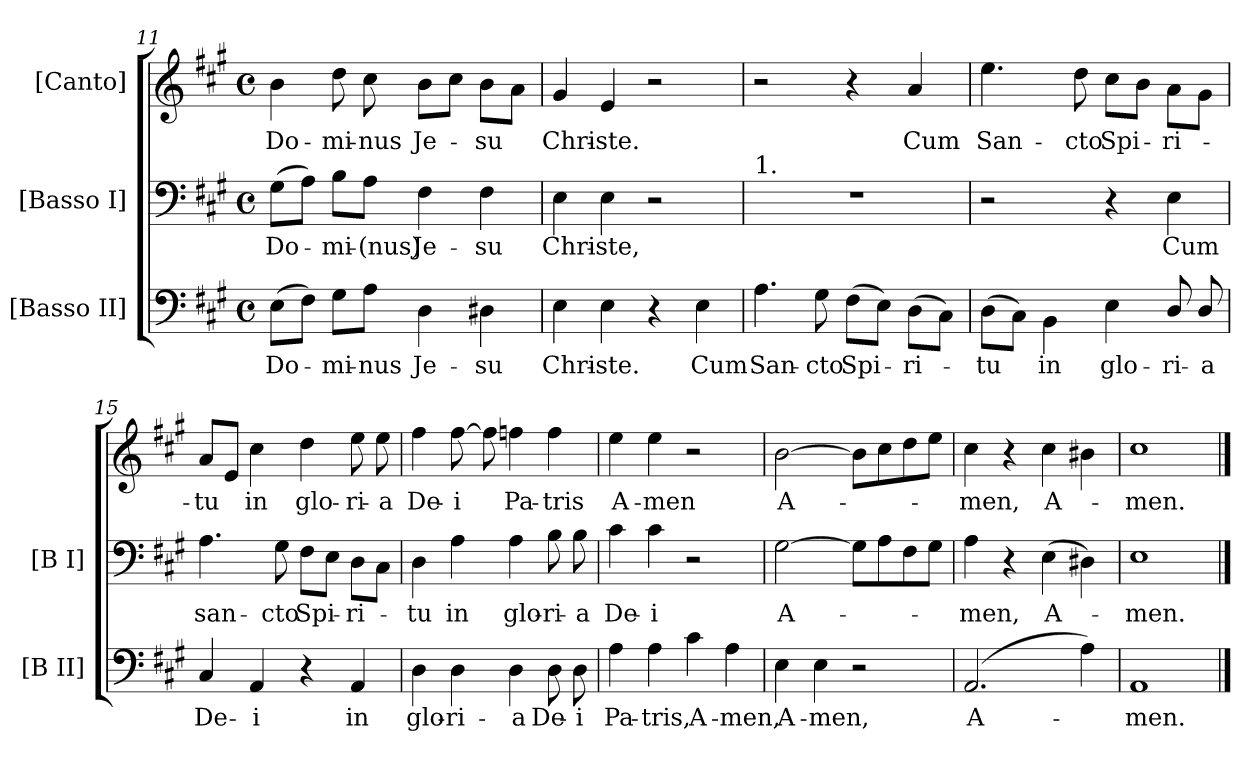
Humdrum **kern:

**kern	**text	**kern	**text	**kern	**text
*part3	*part3	*part2	*part2	*part1	*part1
*staff3	*staff3	*staff2	*staff2	*staff1	*staff1
*I"[Basso II]	*	*I"[Basso I]	*	*I"[Canto]	*
*I'[B II]	*	*I'[B I]	*	*	*
*clefF4	*	*clefF4	*	*clefG2	*
*	*	*	*	*ITrd7c12	*
*k[f#c#g#]	*	*k[f#c#g#]	*	*k[f#c#g#]	*
*A:	*	*A:	*	*A:	*
*M4/4	*	*M4/4	*	*M4/4	*
*met(c)	*	*met(c)	*	*met(c)	*
=11	=11	=11	=11	=11	=11
(8E\L	Do-	(8G#\L	Do-	4B\	Do-
8F#\J)	.	8A\J)	.	.	.
8G#\L	-mi-	8B\L	-mi-	8d\	-mi-
8A\J	-nus	8A\J	-(nus)	8c#\	-nus
4D\	Je-	4F#\	Je-	8B\L	Je-
.	.	.	.	8c#\J	.
4D#X\	-su	4F#\	-su	8B\L	-su
.	.	.	.	8A\J	.
=12	=12	=12	=12	=12	=12
4E\	Chri-	4E\	Chri-	4G#/	Chri-
4E\	-ste.	4E\	-ste,	4E/	-ste.
4r	.	2r	.	2r	.
4E\	Cum	.	.	.	.
=13	=13	=13	=13	=13	=13
!	!	!LO:TX:a:t=1.	!	!	!
4.A\	San-	1r	.	2r	.
8G#\	-cto	.	.	.	.
(8F#\L	Spi-	.	.	4r	.
8E\J)	.	.	.	.	.
(8D\L	-ri-	.	.	4A/	Cum
8C#\J)	.	.	.	.	.
=14	=14	=14	=14	=14	=14
(8D\L	-tu	2r	.	4.e\	San-
8C#\J)	.	.	.	.	.
4BB\	in	.	.	.	.
.	.	.	.	8d\	-cto
4E\	glo-	4r	.	8c#\L	Spi-
.	.	.	.	8B\J	.
8D/	-ri-	4E\	Cum	8A\L	-ri-
8D/	-a	.	.	8G#\J	.
=15	=15	=15	=15	=15	=15
4C#/	De-	4.A\	san-	8A/L	-tu
.	.	.	.	8E/J	.
4AA/	-i	.	.	4c#\	in
.	.	8G#\	-cto	.	.
4r	.	8F#\L	Spi-	4d\	glo-
.	.	8E\J	.	.	.
4AA/	in	8D\L	-ri-	8e\	-ri-
.	.	8C#\J	.	8e\	-a
=16	=16	=16	=16	=16	=16
4D\	glo-	4D\	-tu	4f#\	De-
4D\	-ri-	4A\	in	[8f#\	-i
.	.	.	.	8f#\]	.
4D\	-a	4A\	glo-	4fn\	Pa-
8D\	De-	8B\	-ri-	4f\	-tris
8D\	-i	8B\	-a	.	.
=17	=17	=17	=17	=17	=17
4A\	Pa-	4c#\	De-	4e\	A-
4A\	-tris,	4c#\	-i	4e\	-men
4c#\	A-	2r	.	2r	.
4A\	-men,	.	.	.	.
=18	=18	=18	=18	=18	=18
4E\	A-	[2G#\	A-	[2B\	A-
4E\	-men,	.	.	.	.
2r	.	8G#\L]	.	8B\L]	.
.	.	8A\	.	8c#\	.
.	.	8F#\	.	8d\	.
.	.	8G#\J	.	8e\J	.
=19	=19	=19	=19	=19	=19
(2.AA/	A-	4A\	-men,	4c#\	-men,
.	.	4r	.	4r	.
.	.	(4E\	A-	4c#\	A-
4A\)	.	4D#X\)	.	4B#X\	.
=20	=20	=20	=20	=20	=20
1AA/	-men.	1E\	-men.	1c#/	-men.
==	==	==	==	==	==
*-	*-	*-	*-	*-	*-
